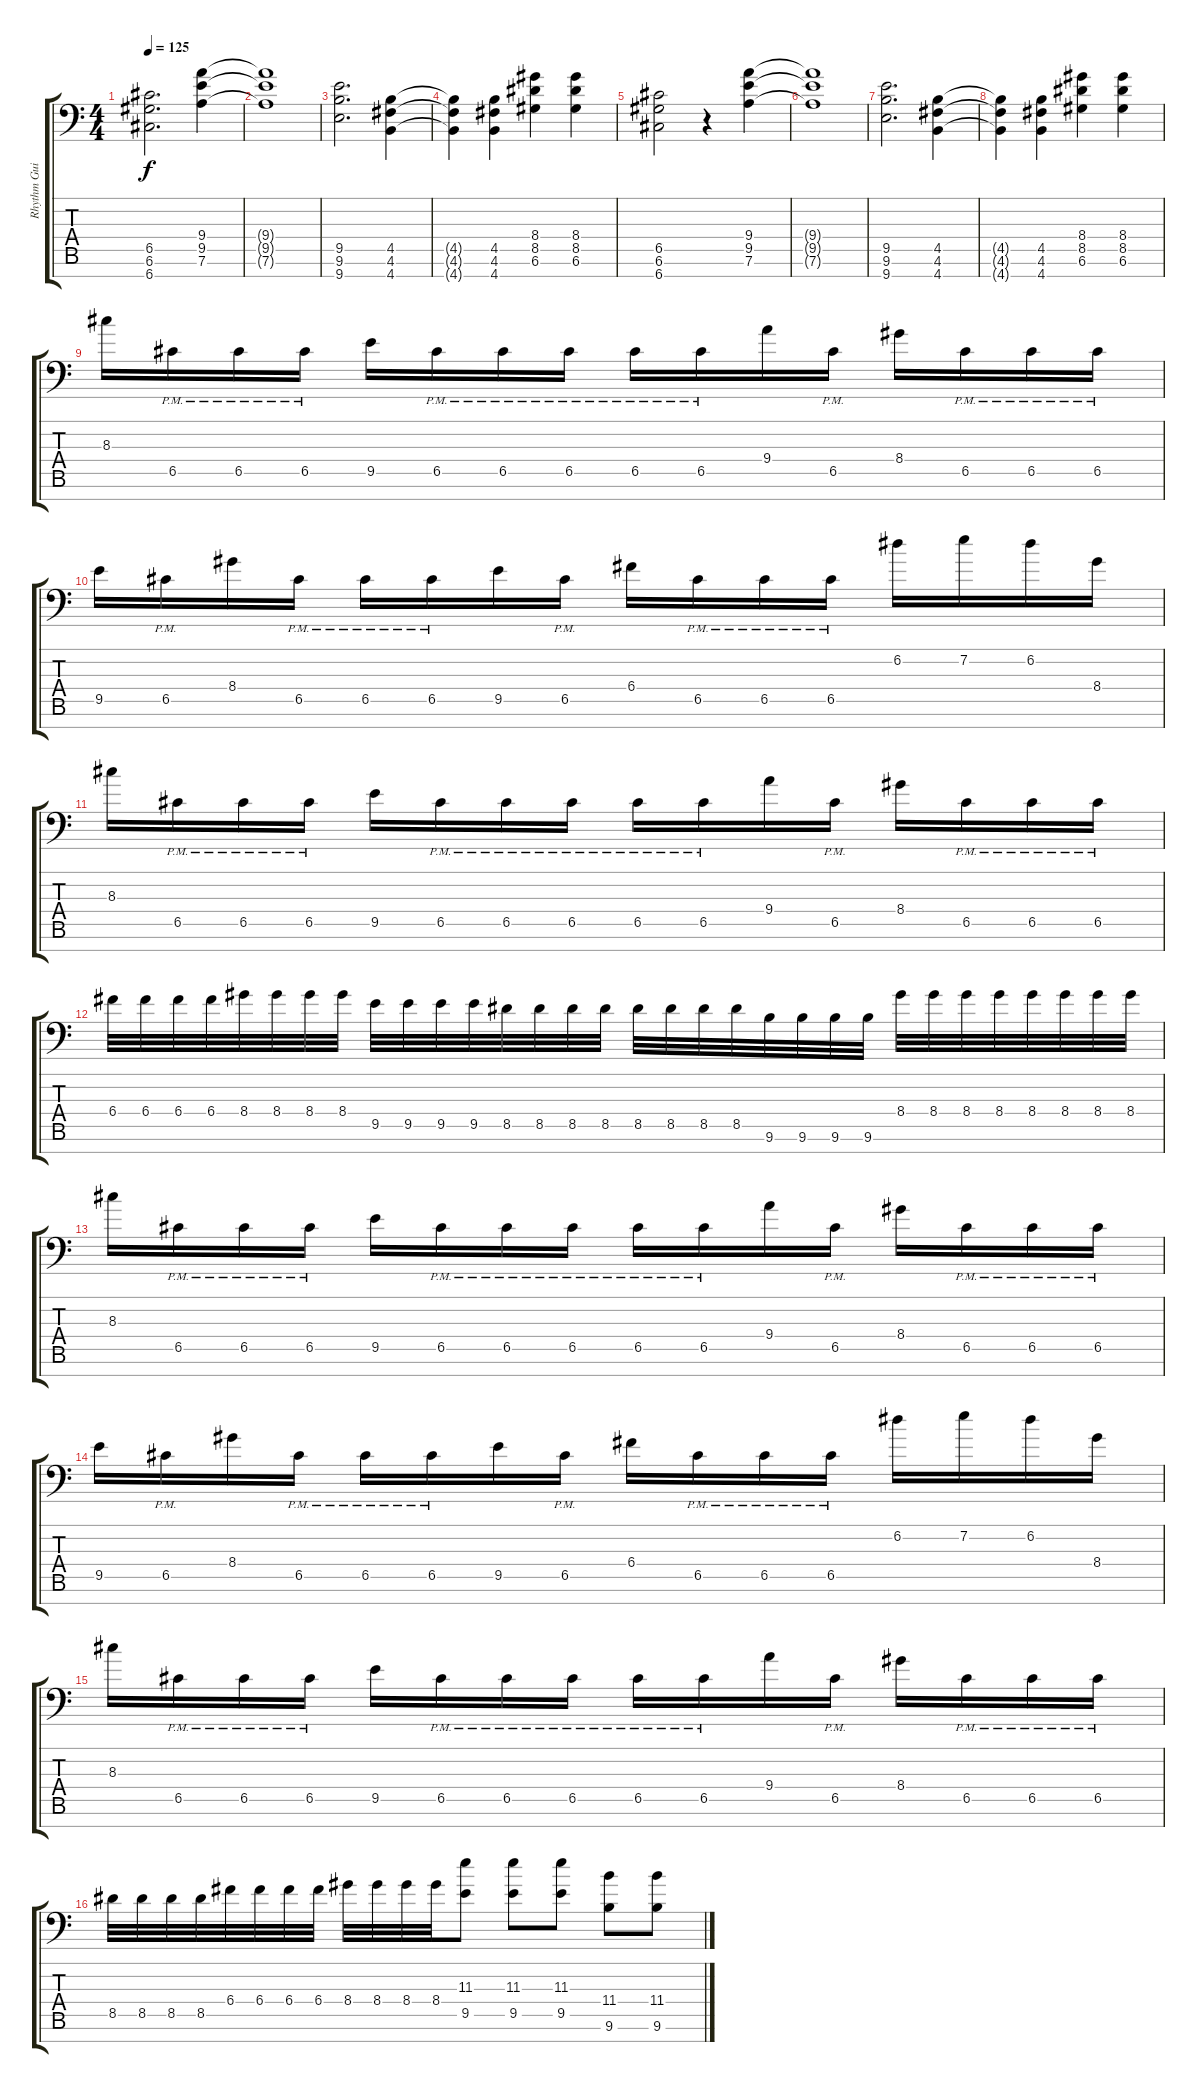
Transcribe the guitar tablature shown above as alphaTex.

\track ("Rhythm Guitar" "Rhythm Gui") {instrument distortionguitar}
\staff {score tabs}
\tuning (D4 A3 F3 C3 G2 D2 G1) {hide}
\ts (4 4)
\tempo 125
\clef f4
\ks c
(6.5 6.6 6.7).2{d dy f} (9.4 9.5 7.6).4 |
(9.4{t} 9.5{t} 7.6{t}).1 |
(9.5 9.6 9.7).2{d} (4.5 4.6 4.7).4 |
(4.5{t} 4.6{t} 4.7{t}).4 (4.5 4.6 4.7).4 (8.4 8.5 6.6).4 (8.4 8.5 6.6).4 |
(6.5 6.6 6.7).2 r.4 (9.4 9.5 7.6).4 |
(9.4{t} 9.5{t} 7.6{t}).1 |
(9.5 9.6 9.7).2{d} (4.5 4.6 4.7).4 |
(4.5{t} 4.6{t} 4.7{t}).4 (4.5 4.6 4.7).4 (8.4 8.5 6.6).4 (8.4 8.5 6.6).4 |
8.3.16 6.5{pm}.16 6.5{pm}.16 6.5{pm}.16 9.5.16 6.5{pm}.16 6.5{pm}.16 6.5{pm}.16 6.5{pm}.16 6.5{pm}.16 9.4.16 6.5{pm}.16 8.4.16 6.5{pm}.16 6.5{pm}.16 6.5{pm}.16 |
9.5.16 6.5{pm}.16 8.4.16 6.5{pm}.16 6.5{pm}.16 6.5{pm}.16 9.5.16 6.5{pm}.16 6.4.16 6.5{pm}.16 6.5{pm}.16 6.5{pm}.16 6.2.16 7.2.16 6.2.16 8.4.16 |
8.3.16 6.5{pm}.16 6.5{pm}.16 6.5{pm}.16 9.5.16 6.5{pm}.16 6.5{pm}.16 6.5{pm}.16 6.5{pm}.16 6.5{pm}.16 9.4.16 6.5{pm}.16 8.4.16 6.5{pm}.16 6.5{pm}.16 6.5{pm}.16 |
6.4.32 6.4.32 6.4.32 6.4.32 8.4.32 8.4.32 8.4.32 8.4.32 9.5.32 9.5.32 9.5.32 9.5.32 8.5.32 8.5.32 8.5.32 8.5.32 8.5.32 8.5.32 8.5.32 8.5.32 9.6.32 9.6.32 9.6.32 9.6.32 8.4.32 8.4.32 8.4.32 8.4.32 8.4.32 8.4.32 8.4.32 8.4.32 |
8.3.16 6.5{pm}.16 6.5{pm}.16 6.5{pm}.16 9.5.16 6.5{pm}.16 6.5{pm}.16 6.5{pm}.16 6.5{pm}.16 6.5{pm}.16 9.4.16 6.5{pm}.16 8.4.16 6.5{pm}.16 6.5{pm}.16 6.5{pm}.16 |
9.5.16 6.5{pm}.16 8.4.16 6.5{pm}.16 6.5{pm}.16 6.5{pm}.16 9.5.16 6.5{pm}.16 6.4.16 6.5{pm}.16 6.5{pm}.16 6.5{pm}.16 6.2.16 7.2.16 6.2.16 8.4.16 |
8.3.16 6.5{pm}.16 6.5{pm}.16 6.5{pm}.16 9.5.16 6.5{pm}.16 6.5{pm}.16 6.5{pm}.16 6.5{pm}.16 6.5{pm}.16 9.4.16 6.5{pm}.16 8.4.16 6.5{pm}.16 6.5{pm}.16 6.5{pm}.16 |
8.5.32 8.5.32 8.5.32 8.5.32 6.4.32 6.4.32 6.4.32 6.4.32 8.4.32 8.4.32 8.4.32 8.4.32 (11.3 9.5).8 (11.3 9.5).8 (11.3 9.5).8 (11.4 9.6).8 (11.4 9.6).8
